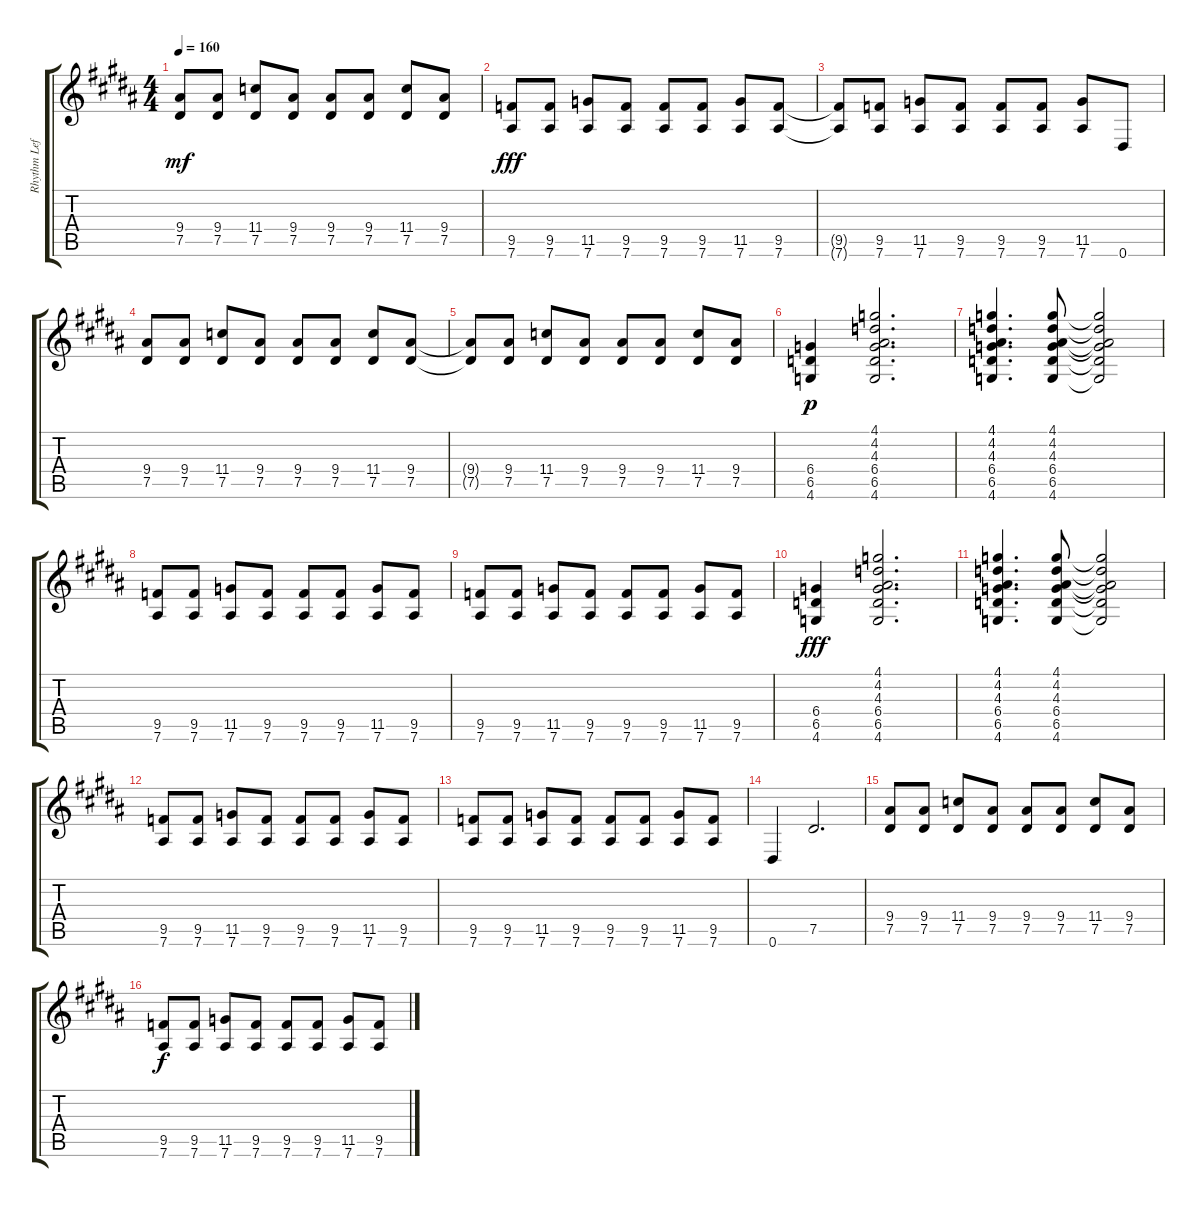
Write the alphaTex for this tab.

\track ("Rhythm Left" "Rhythm Lef") {instrument distortionguitar}
\staff {score tabs}
\tuning (Eb4 Bb3 Gb3 Db3 Ab2 Eb2) {hide}
\ts (4 4)
\tempo 160
\clef g2
\ks g#minor
(9.4{t} 7.5{t}).8{dy mf} (9.4 7.5).8 (11.4 7.5).8 (9.4 7.5).8 (9.4 7.5).8 (9.4 7.5).8 (11.4 7.5).8 (9.4 7.5).8 |
\ks b
(9.5 7.6).8{dy fff} (9.5 7.6).8 (11.5 7.6).8 (9.5 7.6).8 (9.5 7.6).8 (9.5 7.6).8 (11.5 7.6).8 (9.5 7.6).8 |
\ks g#minor
(9.5{t} 7.6{t}).8 (9.5 7.6).8 (11.5 7.6).8 (9.5 7.6).8 (9.5 7.6).8 (9.5 7.6).8 (11.5 7.6).8 0.6.8 |
(9.4 7.5).8 (9.4 7.5).8 (11.4 7.5).8 (9.4 7.5).8 (9.4 7.5).8 (9.4 7.5).8 (11.4 7.5).8 (9.4 7.5).8 |
(9.4{t} 7.5{t}).8 (9.4 7.5).8 (11.4 7.5).8 (9.4 7.5).8 (9.4 7.5).8 (9.4 7.5).8 (11.4 7.5).8 (9.4 7.5).8 |
\ks b
(6.4 6.5 4.6).4{dy p} (4.1 4.2 4.3 6.4 6.5 4.6).2{d} |
\ks g#minor
(4.1 4.2 4.3 6.4 6.5 4.6).4{d} (4.1 4.2 4.3 6.4 6.5 4.6).8 (4.1{t} 4.2{t} 4.3{t} 6.4{t} 6.5{t} 4.6{t}).2 |
(9.5 7.6).8 (9.5 7.6).8 (11.5 7.6).8 (9.5 7.6).8 (9.5 7.6).8 (9.5 7.6).8 (11.5 7.6).8 (9.5 7.6).8 |
(9.5 7.6).8 (9.5 7.6).8 (11.5 7.6).8 (9.5 7.6).8 (9.5 7.6).8 (9.5 7.6).8 (11.5 7.6).8 (9.5 7.6).8 |
\ks b
(6.4 6.5 4.6).4{dy fff} (4.1 4.2 4.3 6.4 6.5 4.6).2{d} |
\ks g#minor
(4.1 4.2 4.3 6.4 6.5 4.6).4{d} (4.1 4.2 4.3 6.4 6.5 4.6).8 (4.1{t} 4.2{t} 4.3{t} 6.4{t} 6.5{t} 4.6{t}).2 |
(9.5 7.6).8 (9.5 7.6).8 (11.5 7.6).8 (9.5 7.6).8 (9.5 7.6).8 (9.5 7.6).8 (11.5 7.6).8 (9.5 7.6).8 |
(9.5 7.6).8 (9.5 7.6).8 (11.5 7.6).8 (9.5 7.6).8 (9.5 7.6).8 (9.5 7.6).8 (11.5 7.6).8 (9.5 7.6).8 |
\ks b
0.6.4 7.5.2{d} |
\ks g#minor
(9.4 7.5).8 (9.4 7.5).8 (11.4 7.5).8 (9.4 7.5).8 (9.4 7.5).8 (9.4 7.5).8 (11.4 7.5).8 (9.4 7.5).8 |
\ks b
(9.5 7.6).8{dy f} (9.5 7.6).8 (11.5 7.6).8 (9.5 7.6).8 (9.5 7.6).8 (9.5 7.6).8 (11.5 7.6).8 (9.5 7.6).8
